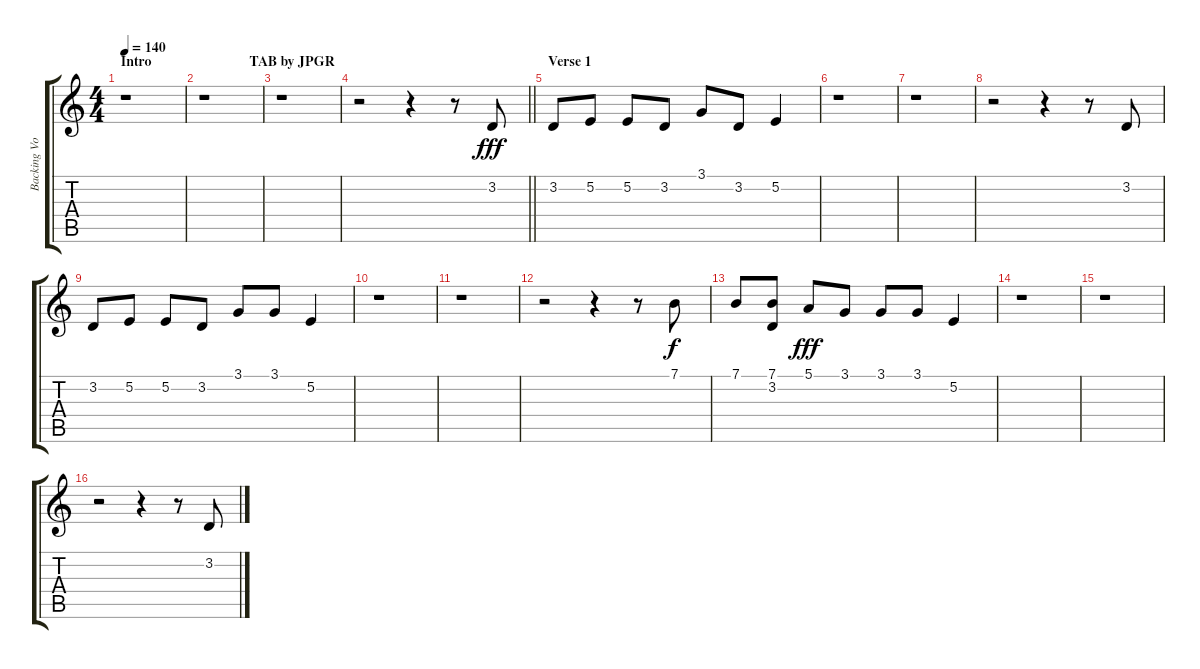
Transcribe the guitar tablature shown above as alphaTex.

\track ("Backing Vocals" "Backing Vo") {instrument altosax}
\staff {score tabs}
\tuning (E4 B3 G3 D3 A2 E2) {hide}
\ts (4 4)
\section ("" "Intro                            TAB by JPGR")
\tempo 140
\clef g2
\ks c
r.1{dy fff instrument altosax} |
r.1 |
r.1 |
\barLineRight lightlight
r.2 r.4 r.8 3.2.8 |
\section ("" "Verse 1")
3.2.8 5.2.8 5.2.8 3.2.8 3.1.8 3.2.8 5.2.4 |
r.1 |
r.1 |
r.2 r.4 r.8 3.2.8 |
3.2.8 5.2.8 5.2.8 3.2.8 3.1.8 3.1.8 5.2.4 |
r.1 |
r.1 |
r.2 r.4 r.8 7.1.8{dy f} |
7.1.8 (7.1 3.2).8 5.1.8{dy fff} 3.1.8 3.1.8 3.1.8 5.2.4 |
r.1 |
r.1 |
r.2 r.4 r.8 3.2.8
